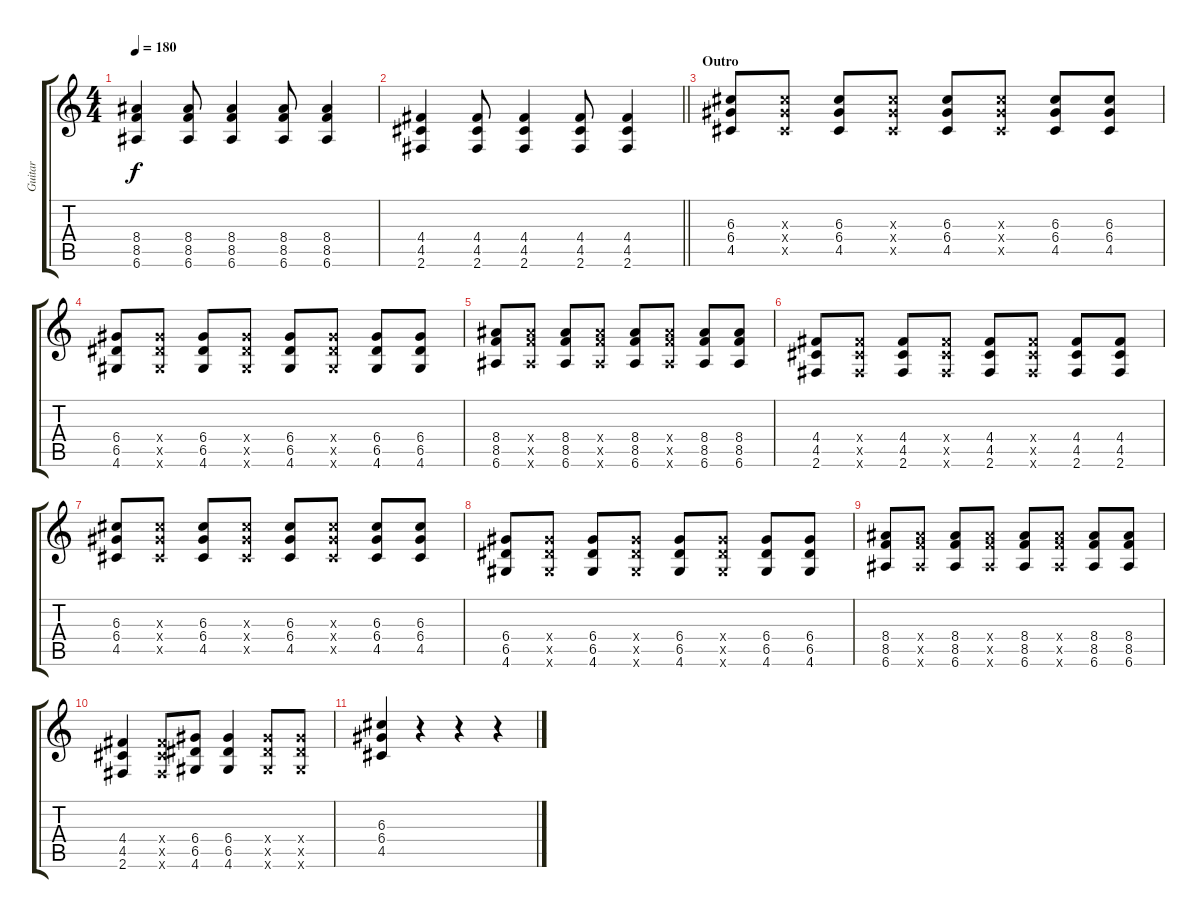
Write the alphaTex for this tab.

\track ("Guitar" "Guitar") {instrument distortionguitar}
\staff {score tabs}
\tuning (E4 B3 G3 D3 A2 E2) {hide}
\ts (4 4)
\tempo 180
\clef g2
\ks c
(8.4 8.5 6.6).4{dy f} (8.4 8.5 6.6).8 (8.4 8.5 6.6).4 (8.4 8.5 6.6).8 (8.4 8.5 6.6).4 |
\barLineRight lightlight
(4.4 4.5 2.6).4 (4.4 4.5 2.6).8 (4.4 4.5 2.6).4 (4.4 4.5 2.6).8 (4.4 4.5 2.6).4 |
\section ("" "Outro")
(6.3 6.4 4.5).8 (6.3{x} 6.4{x} 4.5{x}).8 (6.3 6.4 4.5).8 (6.3{x} 6.4{x} 4.5{x}).8 (6.3 6.4 4.5).8 (6.3{x} 6.4{x} 4.5{x}).8 (6.3 6.4 4.5).8 (6.3 6.4 4.5).8 |
(6.4 6.5 4.6).8 (6.4{x} 6.5{x} 4.6{x}).8 (6.4 6.5 4.6).8 (6.4{x} 6.5{x} 4.6{x}).8 (6.4 6.5 4.6).8 (6.4{x} 6.5{x} 4.6{x}).8 (6.4 6.5 4.6).8 (6.4 6.5 4.6).8 |
(8.4 8.5 6.6).8 (8.4{x} 8.5{x} 6.6{x}).8 (8.4 8.5 6.6).8 (8.4{x} 8.5{x} 6.6{x}).8 (8.4 8.5 6.6).8 (8.4{x} 8.5{x} 6.6{x}).8 (8.4 8.5 6.6).8 (8.4 8.5 6.6).8 |
(4.4 4.5 2.6).8 (4.4{x} 4.5{x} 2.6{x}).8 (4.4 4.5 2.6).8 (4.4{x} 4.5{x} 2.6{x}).8 (4.4 4.5 2.6).8 (4.4{x} 4.5{x} 2.6{x}).8 (4.4 4.5 2.6).8 (4.4 4.5 2.6).8 |
(6.3 6.4 4.5).8 (6.3{x} 6.4{x} 4.5{x}).8 (6.3 6.4 4.5).8 (6.3{x} 6.4{x} 4.5{x}).8 (6.3 6.4 4.5).8 (6.3{x} 6.4{x} 4.5{x}).8 (6.3 6.4 4.5).8 (6.3 6.4 4.5).8 |
(6.4 6.5 4.6).8 (6.4{x} 6.5{x} 4.6{x}).8 (6.4 6.5 4.6).8 (6.4{x} 6.5{x} 4.6{x}).8 (6.4 6.5 4.6).8 (6.4{x} 6.5{x} 4.6{x}).8 (6.4 6.5 4.6).8 (6.4 6.5 4.6).8 |
(8.4 8.5 6.6).8 (8.4{x} 8.5{x} 6.6{x}).8 (8.4 8.5 6.6).8 (8.4{x} 8.5{x} 6.6{x}).8 (8.4 8.5 6.6).8 (8.4{x} 8.5{x} 6.6{x}).8 (8.4 8.5 6.6).8 (8.4 8.5 6.6).8 |
(4.4 4.5 2.6).4 (4.4{x} 4.5{x} 2.6{x}).8 (6.4 6.5 4.6).8 (6.4 6.5 4.6).4 (6.4{x} 6.5{x} 4.6{x}).8 (6.4{x} 6.5{x} 4.6{x}).8 |
(6.3 6.4 4.5).4 r.4 r.4 r.4
